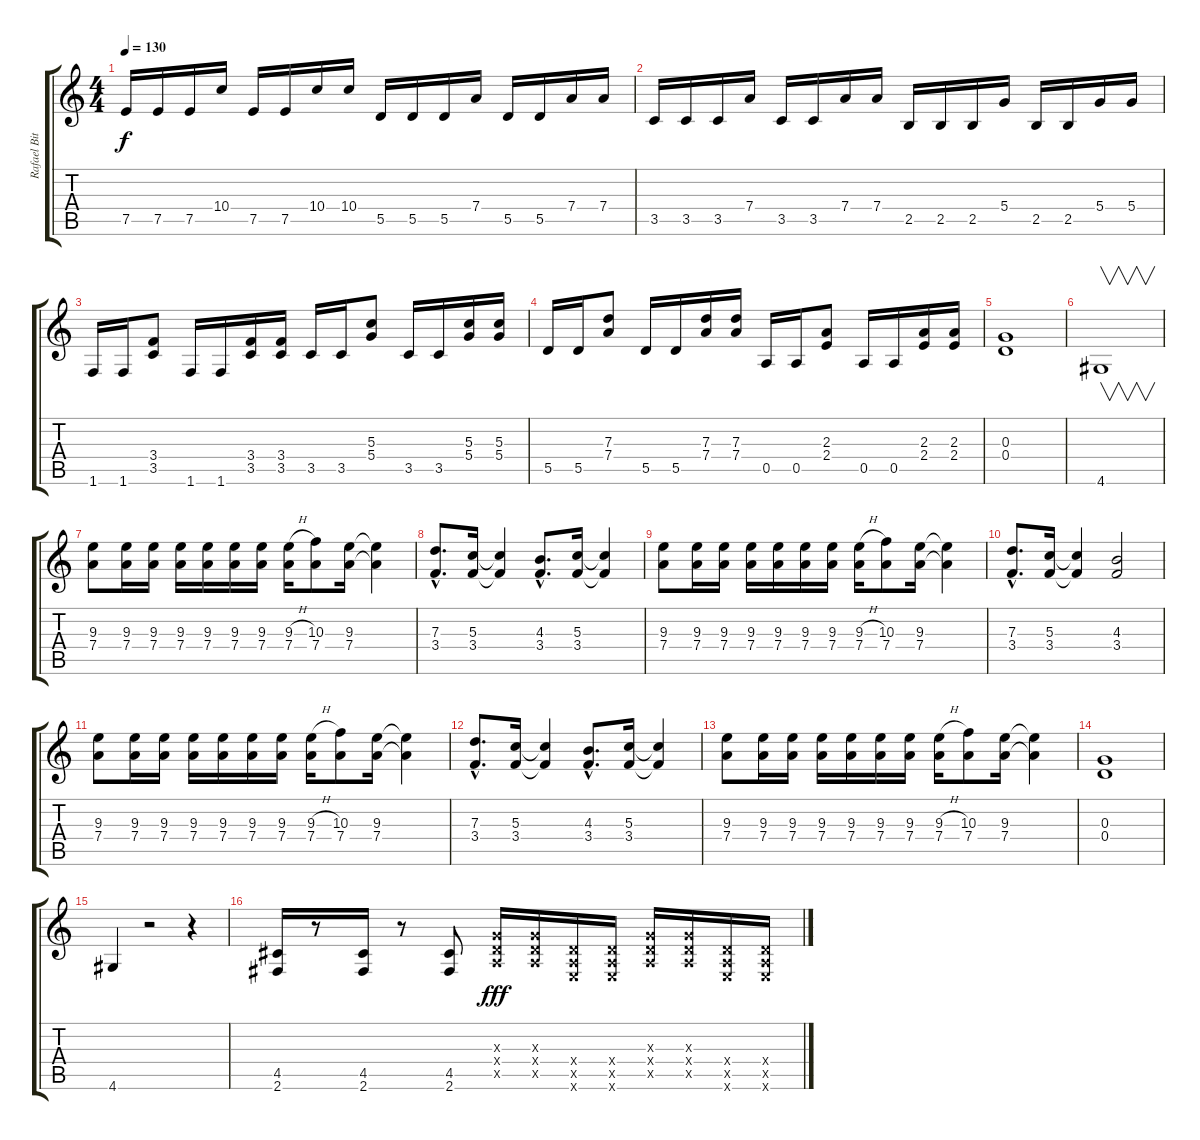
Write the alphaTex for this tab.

\track ("Rafael Bittencourt" "Rafael Bit") {instrument distortionguitar}
\staff {score tabs}
\tuning (E4 B3 G3 D3 A2 E2) {hide}
\ts (4 4)
\tempo 130
\clef g2
\ks c
7.5.16{dy f} 7.5.16 7.5.16 10.4.16 7.5.16 7.5.16 10.4.16 10.4.16 5.5.16 5.5.16 5.5.16 7.4.16 5.5.16 5.5.16 7.4.16 7.4.16 |
3.5.16 3.5.16 3.5.16 7.4.16 3.5.16 3.5.16 7.4.16 7.4.16 2.5.16 2.5.16 2.5.16 5.4.16 2.5.16 2.5.16 5.4.16 5.4.16 |
1.6.16 1.6.16 (3.4 3.5).8 1.6.16 1.6.16 (3.4 3.5).16 (3.4 3.5).16 3.5.16 3.5.16 (5.3 5.4).8 3.5.16 3.5.16 (5.3 5.4).16 (5.3 5.4).16 |
5.5.16 5.5.16 (7.3 7.4).8 5.5.16 5.5.16 (7.3 7.4).16 (7.3 7.4).16 0.5.16 0.5.16 (2.3 2.4).8 0.5.16 0.5.16 (2.3 2.4).16 (2.3 2.4).16 |
(0.3 0.4).1 |
4.6.1{v} |
(9.3 7.4).8 (9.3 7.4).16 (9.3 7.4).16 (9.3 7.4).16 (9.3 7.4).16 (9.3 7.4).16 (9.3 7.4).16 (9.3{h} 7.4).16 (10.3 7.4).8 (9.3 7.4).16 (9.3{t} 7.4{t}).4 |
(7.3{hac} 3.4{hac}).8{d} (5.3 3.4).16 (5.3{t} 3.4{t}).4 (4.3{hac} 3.4{hac}).8{d} (5.3 3.4).16 (5.3{t} 3.4{t}).4 |
(9.3 7.4).8 (9.3 7.4).16 (9.3 7.4).16 (9.3 7.4).16 (9.3 7.4).16 (9.3 7.4).16 (9.3 7.4).16 (9.3{h} 7.4).16 (10.3 7.4).8 (9.3 7.4).16 (9.3{t} 7.4{t}).4 |
(7.3{hac} 3.4{hac}).8{d} (5.3 3.4).16 (5.3{t} 3.4{t}).4 (4.3 3.4).2 |
(9.3 7.4).8 (9.3 7.4).16 (9.3 7.4).16 (9.3 7.4).16 (9.3 7.4).16 (9.3 7.4).16 (9.3 7.4).16 (9.3{h} 7.4).16 (10.3 7.4).8 (9.3 7.4).16 (9.3{t} 7.4{t}).4 |
(7.3{hac} 3.4{hac}).8{d} (5.3 3.4).16 (5.3{t} 3.4{t}).4 (4.3{hac} 3.4{hac}).8{d} (5.3 3.4).16 (5.3{t} 3.4{t}).4 |
(9.3 7.4).8 (9.3 7.4).16 (9.3 7.4).16 (9.3 7.4).16 (9.3 7.4).16 (9.3 7.4).16 (9.3 7.4).16 (9.3{h} 7.4).16 (10.3 7.4).8 (9.3 7.4).16 (9.3{t} 7.4{t}).4 |
(0.3 0.4).1 |
4.6.4 r.2 r.4 |
(4.5 2.6).16 r.8 (4.5 2.6).16 r.8 (4.5 2.6).8 (0.3{x} 0.4{x} 0.5{x}).16{dy fff} (0.3{x} 0.4{x} 0.5{x}).16 (0.4{x} 0.5{x} 0.6{x}).16 (0.4{x} 0.5{x} 0.6{x}).16 (0.3{x} 0.4{x} 0.5{x}).16 (0.3{x} 0.4{x} 0.5{x}).16 (0.4{x} 0.5{x} 0.6{x}).16 (0.4{x} 0.5{x} 0.6{x}).16
